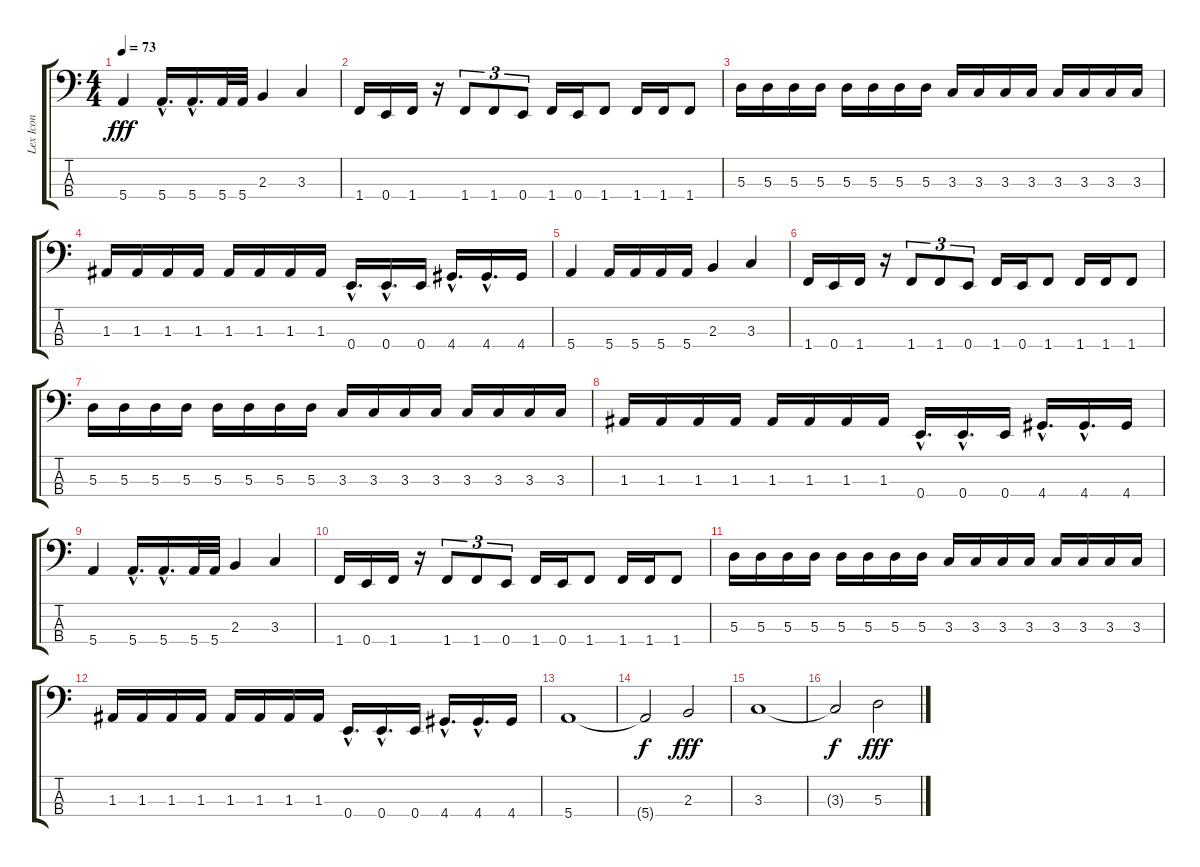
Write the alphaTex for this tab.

\track ("Lex Icon" "Lex Icon") {instrument electricbasspick}
\staff {score tabs}
\tuning (G2 D2 A1 E1) {hide}
\ts (4 4)
\tempo 73
\clef f4
\ks c
5.4.4{dy fff} 5.4{hac}.16{d} 5.4{hac}.16{d} 5.4.32 5.4.32 2.3.4 3.3.4 |
1.4.16 0.4.16 1.4.16 r.16 1.4.8{tu (3 2)} 1.4.8{tu (3 2)} 0.4.8{tu (3 2)} 1.4.16 0.4.16 1.4.8 1.4.16 1.4.16 1.4.8 |
5.3.16 5.3.16 5.3.16 5.3.16 5.3.16 5.3.16 5.3.16 5.3.16 3.3.16 3.3.16 3.3.16 3.3.16 3.3.16 3.3.16 3.3.16 3.3.16 |
1.3.16 1.3.16 1.3.16 1.3.16 1.3.16 1.3.16 1.3.16 1.3.16 0.4{hac}.16{d} 0.4{hac}.16{d} 0.4.16 4.4{hac}.16{d} 4.4{hac}.16{d} 4.4.16 |
5.4.4 5.4.16 5.4.16 5.4.16 5.4.16 2.3.4 3.3.4 |
1.4.16 0.4.16 1.4.16 r.16 1.4.8{tu (3 2)} 1.4.8{tu (3 2)} 0.4.8{tu (3 2)} 1.4.16 0.4.16 1.4.8 1.4.16 1.4.16 1.4.8 |
5.3.16 5.3.16 5.3.16 5.3.16 5.3.16 5.3.16 5.3.16 5.3.16 3.3.16 3.3.16 3.3.16 3.3.16 3.3.16 3.3.16 3.3.16 3.3.16 |
1.3.16 1.3.16 1.3.16 1.3.16 1.3.16 1.3.16 1.3.16 1.3.16 0.4{hac}.16{d} 0.4{hac}.16{d} 0.4.16 4.4{hac}.16{d} 4.4{hac}.16{d} 4.4.16 |
5.4.4 5.4{hac}.16{d} 5.4{hac}.16{d} 5.4.32 5.4.32 2.3.4 3.3.4 |
1.4.16 0.4.16 1.4.16 r.16 1.4.8{tu (3 2)} 1.4.8{tu (3 2)} 0.4.8{tu (3 2)} 1.4.16 0.4.16 1.4.8 1.4.16 1.4.16 1.4.8 |
5.3.16 5.3.16 5.3.16 5.3.16 5.3.16 5.3.16 5.3.16 5.3.16 3.3.16 3.3.16 3.3.16 3.3.16 3.3.16 3.3.16 3.3.16 3.3.16 |
1.3.16 1.3.16 1.3.16 1.3.16 1.3.16 1.3.16 1.3.16 1.3.16 0.4{hac}.16{d} 0.4{hac}.16{d} 0.4.16 4.4{hac}.16{d} 4.4{hac}.16{d} 4.4.16 |
5.4.1 |
5.4{t}.2{dy f volume 16 instrument electricbassfinger} 2.3.2{dy fff} |
3.3.1 |
3.3{t}.2{dy f} 5.3.2{dy fff}
